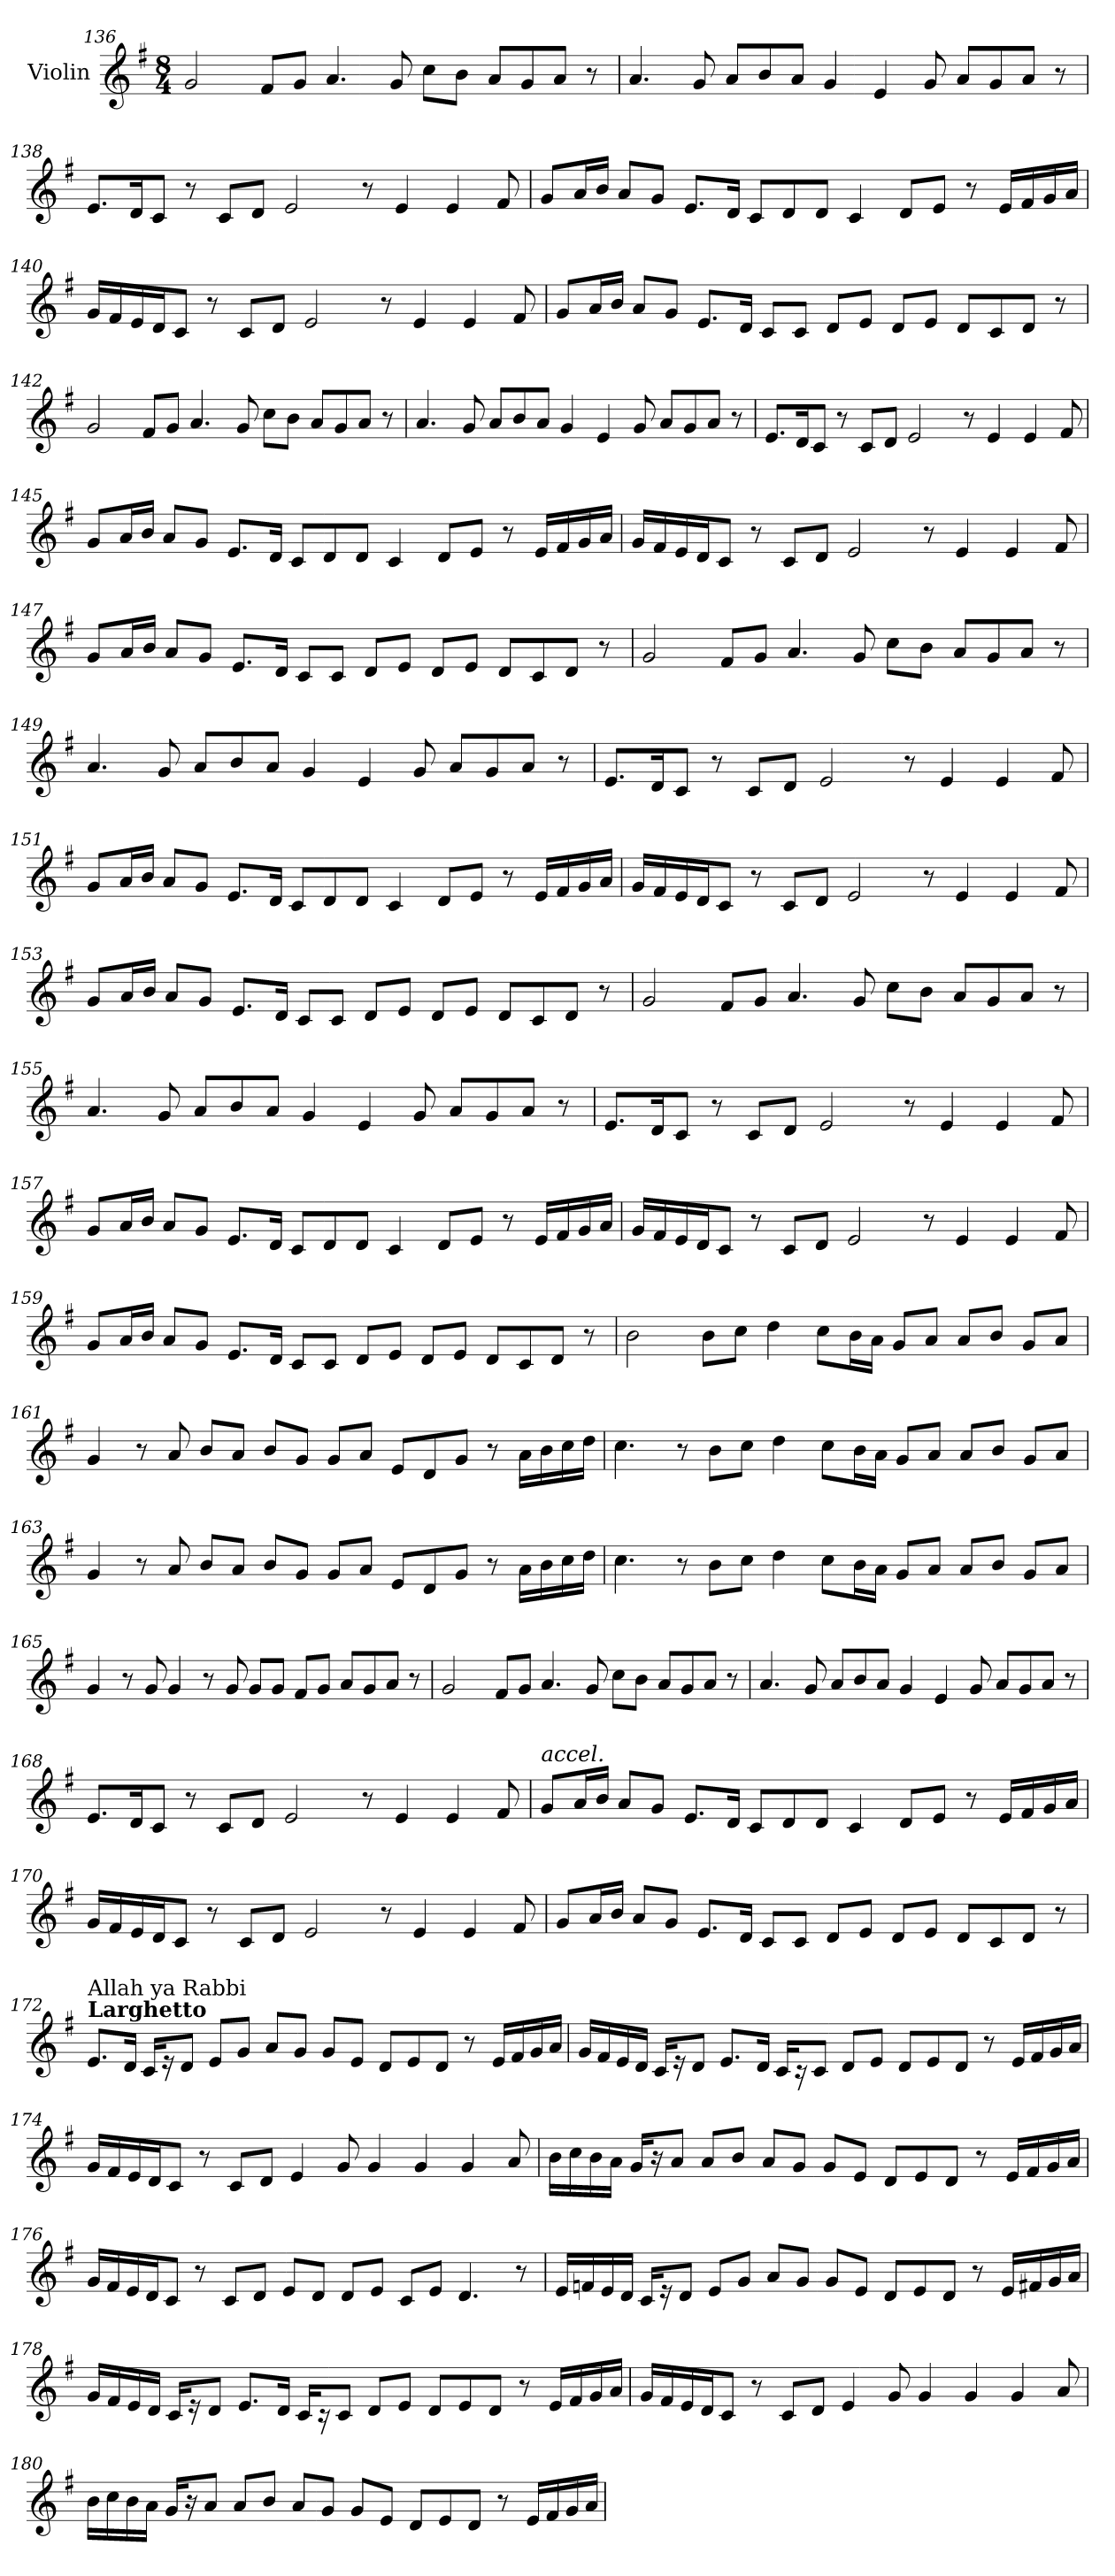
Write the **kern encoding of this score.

**kern
*part1
*staff1
*I"Violin
*clefG2
*k[f#]
*G:
*M8/4
=136
2g/
8f#/L
8g/J
4.a/
8g/
8cc\L
8b\J
8a/L
8g/
8a/J
8r
!!LO:LB:g=z
=137
4.a/
8g/
8a/L
8b/
8a/J
4g/
4e/
8g/
8a/L
8g/
8a/J
8r
=138
8.e/L
16d/K
8c/J
8r
8c/L
8d/J
2e/
8r
4e/
4e/
8f#/
!!LO:LB:g=z
=139
8g/L
16a/L
16b/JJ
8a/L
8g/J
8.e/L
16d/Jk
8c/L
8d/
8d/J
4c/
8d/L
8e/J
8r
16e/LL
16f#/
16g/
16a/JJ
=140
16g/LL
16f#/
16e/
16d/J
8c/J
8r
8c/L
8d/J
2e/
8r
4e/
4e/
8f#/
!!LO:PB:g=z
=141
8g/L
16a/L
16b/JJ
8a/L
8g/J
8.e/L
16d/Jk
8c/L
8c/J
8d/L
8e/J
8d/L
8e/J
8d/L
8c/
8d/J
8r
=142
2g/
8f#/L
8g/J
4.a/
8g/
8cc\L
8b\J
8a/L
8g/
8a/J
8r
!!LO:LB:g=z
=143
4.a/
8g/
8a/L
8b/
8a/J
4g/
4e/
8g/
8a/L
8g/
8a/J
8r
=144
8.e/L
16d/K
8c/J
8r
8c/L
8d/J
2e/
8r
4e/
4e/
8f#/
!!LO:LB:g=z
=145
8g/L
16a/L
16b/JJ
8a/L
8g/J
8.e/L
16d/Jk
8c/L
8d/
8d/J
4c/
8d/L
8e/J
8r
16e/LL
16f#/
16g/
16a/JJ
=146
16g/LL
16f#/
16e/
16d/J
8c/J
8r
8c/L
8d/J
2e/
8r
4e/
4e/
8f#/
!!LO:LB:g=z
=147
8g/L
16a/L
16b/JJ
8a/L
8g/J
8.e/L
16d/Jk
8c/L
8c/J
8d/L
8e/J
8d/L
8e/J
8d/L
8c/
8d/J
8r
=148
2g/
8f#/L
8g/J
4.a/
8g/
8cc\L
8b\J
8a/L
8g/
8a/J
8r
!!LO:LB:g=z
=149
4.a/
8g/
8a/L
8b/
8a/J
4g/
4e/
8g/
8a/L
8g/
8a/J
8r
=150
8.e/L
16d/K
8c/J
8r
8c/L
8d/J
2e/
8r
4e/
4e/
8f#/
!!LO:LB:g=z
=151
8g/L
16a/L
16b/JJ
8a/L
8g/J
8.e/L
16d/Jk
8c/L
8d/
8d/J
4c/
8d/L
8e/J
8r
16e/LL
16f#/
16g/
16a/JJ
=152
16g/LL
16f#/
16e/
16d/J
8c/J
8r
8c/L
8d/J
2e/
8r
4e/
4e/
8f#/
!!LO:LB:g=z
=153
8g/L
16a/L
16b/JJ
8a/L
8g/J
8.e/L
16d/Jk
8c/L
8c/J
8d/L
8e/J
8d/L
8e/J
8d/L
8c/
8d/J
8r
=154
2g/
8f#/L
8g/J
4.a/
8g/
8cc\L
8b\J
8a/L
8g/
8a/J
8r
!!LO:LB:g=z
=155
4.a/
8g/
8a/L
8b/
8a/J
4g/
4e/
8g/
8a/L
8g/
8a/J
8r
=156
8.e/L
16d/K
8c/J
8r
8c/L
8d/J
2e/
8r
4e/
4e/
8f#/
!!LO:PB:g=z
=157
8g/L
16a/L
16b/JJ
8a/L
8g/J
8.e/L
16d/Jk
8c/L
8d/
8d/J
4c/
8d/L
8e/J
8r
16e/LL
16f#/
16g/
16a/JJ
=158
16g/LL
16f#/
16e/
16d/J
8c/J
8r
8c/L
8d/J
2e/
8r
4e/
4e/
8f#/
!!LO:LB:g=z
=159
8g/L
16a/L
16b/JJ
8a/L
8g/J
8.e/L
16d/Jk
8c/L
8c/J
8d/L
8e/J
8d/L
8e/J
8d/L
8c/
8d/J
8r
=160
2b\
8b\L
8cc\J
4dd\
8cc\L
16b\L
16a\JJ
8g/L
8a/J
8a/L
8b/J
8g/L
8a/J
!!LO:LB:g=z
=161
4g/
8r
8a/
8b/L
8a/J
8b/L
8g/J
8g/L
8a/J
8e/L
8d/
8g/J
8r
16a\LL
16b\
16cc\
16dd\JJ
=162
4.cc\
8r
8b\L
8cc\J
4dd\
8cc\L
16b\L
16a\JJ
8g/L
8a/J
8a/L
8b/J
8g/L
8a/J
!!LO:LB:g=z
=163
4g/
8r
8a/
8b/L
8a/J
8b/L
8g/J
8g/L
8a/J
8e/L
8d/
8g/J
8r
16a\LL
16b\
16cc\
16dd\JJ
=164
4.cc\
8r
8b\L
8cc\J
4dd\
8cc\L
16b\L
16a\JJ
8g/L
8a/J
8a/L
8b/J
8g/L
8a/J
!!LO:LB:g=z
=165
4g/
8r
8g/
4g/
8r
8g/
8g/L
8g/J
8f#/L
8g/J
8a/L
8g/
8a/J
8r
=166
2g/
8f#/L
8g/J
4.a/
8g/
8cc\L
8b\J
8a/L
8g/
8a/J
8r
!!LO:LB:g=z
=167
4.a/
8g/
8a/L
8b/
8a/J
4g/
4e/
8g/
8a/L
8g/
8a/J
8r
=168
8.e/L
16d/K
8c/J
8r
8c/L
8d/J
2e/
8r
4e/
4e/
8f#/
!!LO:LB:g=z
=169
!LO:TX:a:i:t=accel.
8g/L
16a/L
16b/JJ
8a/L
8g/J
8.e/L
16d/Jk
8c/L
8d/
8d/J
4c/
8d/L
8e/J
8r
16e/LL
16f#/
16g/
16a/JJ
=170
16g/LL
16f#/
16e/
16d/J
8c/J
8r
8c/L
8d/J
2e/
8r
4e/
4e/
8f#/
!!LO:LB:g=z
=171
8g/L
16a/L
16b/JJ
8a/L
8g/J
8.e/L
16d/Jk
8c/L
8c/J
8d/L
8e/J
8d/L
8e/J
8d/L
8c/
8d/J
8r
=172
*MM70
!LO:TX:a:B:t=Larghetto
!LO:TX:a:t=Allah ya Rabbi
8.e/L
16d/Jk
16c/KL
16r
8d/J
8e/L
8g/J
8a/L
8g/J
8g/L
8e/J
8d/L
8e/
8d/J
8r
16e/LL
16f#/
16g/
16a/JJ
!!LO:PB:g=z
=173
16g/LL
16f#/
16e/
16d/JJ
16c/KL
16r
8d/J
8.e/L
16d/Jk
16c/KL
16r
8c/J
8d/L
8e/J
8d/L
8e/
8d/J
8r
16e/LL
16f#/
16g/
16a/JJ
=174
16g/LL
16f#/
16e/
16d/J
8c/J
8r
8c/L
8d/J
4e/
8g/
4g/
4g/
4g/
8a/
!!LO:LB:g=z
=175
16b\LL
16cc\
16b\
16a\JJ
16g/KL
16r
8a/J
8a/L
8b/J
8a/L
8g/J
8g/L
8e/J
8d/L
8e/
8d/J
8r
16e/LL
16f#/
16g/
16a/JJ
=176
16g/LL
16f#/
16e/
16d/J
8c/J
8r
8c/L
8d/J
8e/L
8d/J
8d/L
8e/J
8c/L
8e/J
4.d/
8r
!!LO:LB:g=z
=177
16e/LL
16fn/
16e/
16d/JJ
16c/KL
16r
8d/J
8e/L
8g/J
8a/L
8g/J
8g/L
8e/J
8d/L
8e/
8d/J
8r
16e/LL
16f#X/
16g/
16a/JJ
!!LO:LB:g=z
=178
16g/LL
16f#/
16e/
16d/JJ
16c/KL
16r
8d/J
8.e/L
16d/Jk
16c/KL
16r
8c/J
8d/L
8e/J
8d/L
8e/
8d/J
8r
16e/LL
16f#/
16g/
16a/JJ
=179
16g/LL
16f#/
16e/
16d/J
8c/J
8r
8c/L
8d/J
4e/
8g/
4g/
4g/
4g/
8a/
!!LO:LB:g=z
=180
16b\LL
16cc\
16b\
16a\JJ
16g/KL
16r
8a/J
8a/L
8b/J
8a/L
8g/J
8g/L
8e/J
8d/L
8e/
8d/J
8r
16e/LL
16f#/
16g/
16a/JJ
=
*-
